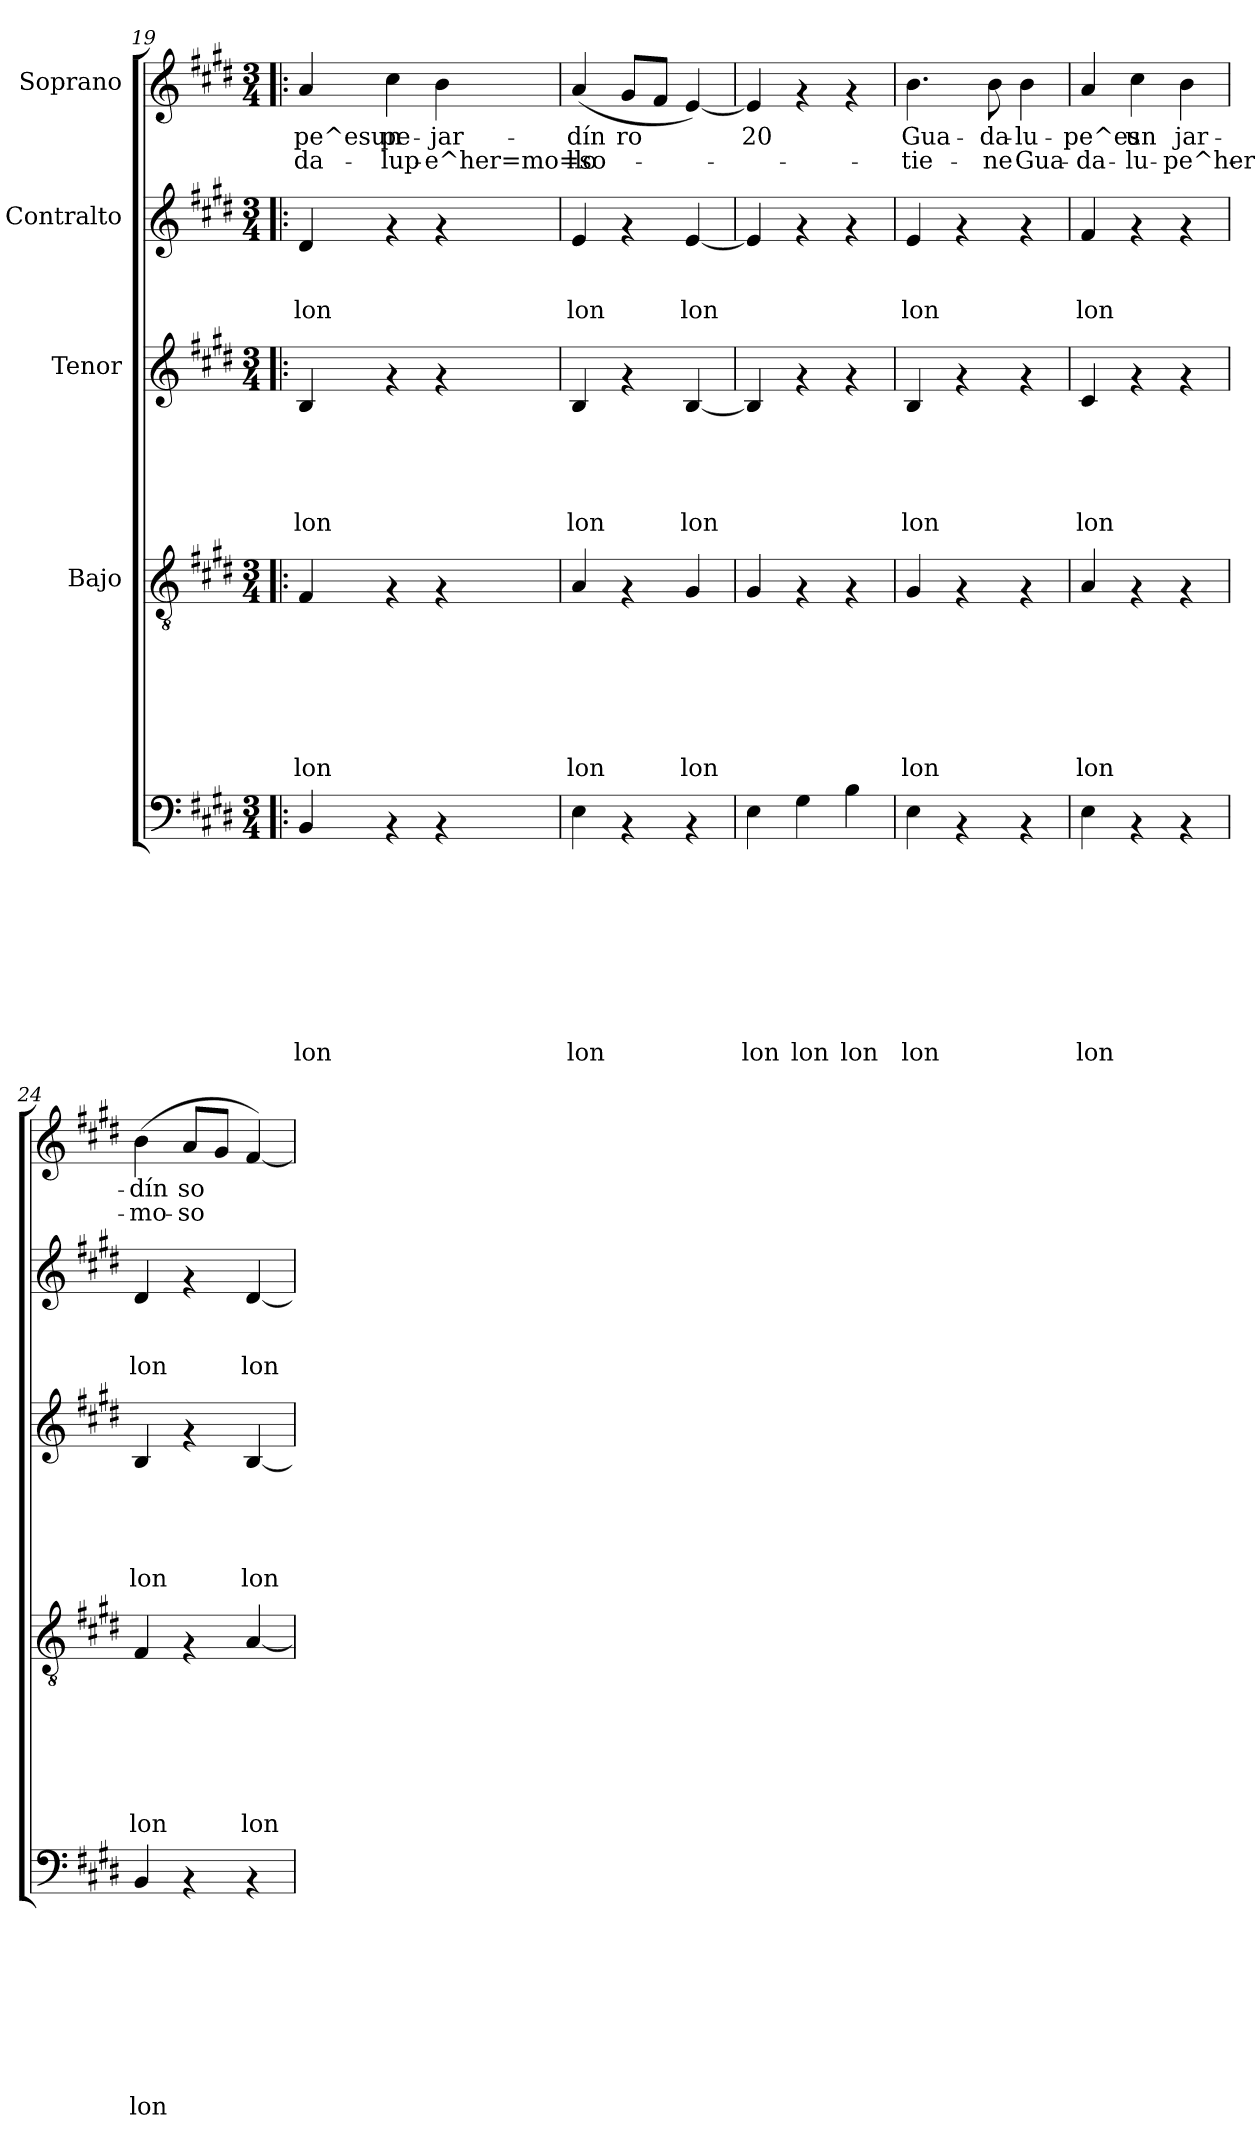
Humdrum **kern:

**kern	**text	**text	**text	**text	**text	**text	**text	**text	**text	**kern	**text	**text	**text	**text	**text	**text	**text	**kern	**text	**text	**text	**text	**text	**kern	**text	**text	**text	**kern	**text	**text
*part5	*part5	*part5	*part5	*part5	*part5	*part5	*part5	*part5	*part5	*part4	*part4	*part4	*part4	*part4	*part4	*part4	*part4	*part3	*part3	*part3	*part3	*part3	*part3	*part2	*part2	*part2	*part2	*part1	*part1	*part1
*staff5	*staff5	*staff5	*staff5	*staff5	*staff5	*staff5	*staff5	*staff5	*staff5	*staff4	*staff4	*staff4	*staff4	*staff4	*staff4	*staff4	*staff4	*staff3	*staff3	*staff3	*staff3	*staff3	*staff3	*staff2	*staff2	*staff2	*staff2	*staff1	*staff1	*staff1
*	*	*	*	*	*	*	*	*	*	*I"Bajo	*	*	*	*	*	*	*	*I"Tenor	*	*	*	*	*	*I"Contralto	*	*	*	*I"Soprano	*	*
*clefF4	*	*	*	*	*	*	*	*	*	*clefGv2	*	*	*	*	*	*	*	*clefG2	*	*	*	*	*	*clefG2	*	*	*	*clefG2	*	*
*k[f#c#g#d#]	*	*	*	*	*	*	*	*	*	*k[f#c#g#d#]	*	*	*	*	*	*	*	*k[f#c#g#d#]	*	*	*	*	*	*k[f#c#g#d#]	*	*	*	*k[f#c#g#d#]	*	*
*E:	*	*	*	*	*	*	*	*	*	*E:	*	*	*	*	*	*	*	*E:	*	*	*	*	*	*E:	*	*	*	*E:	*	*
*M3/4	*	*	*	*	*	*	*	*	*	*M3/4	*	*	*	*	*	*	*	*M3/4	*	*	*	*	*	*M3/4	*	*	*	*M3/4	*	*
=19!|:	=19!|:	=19!|:	=19!|:	=19!|:	=19!|:	=19!|:	=19!|:	=19!|:	=19!|:	=19!|:	=19!|:	=19!|:	=19!|:	=19!|:	=19!|:	=19!|:	=19!|:	=19!|:	=19!|:	=19!|:	=19!|:	=19!|:	=19!|:	=19!|:	=19!|:	=19!|:	=19!|:	=19!|:	=19!|:	=19!|:
!	!	!	!	!	!	!	!	!	!LO:LY:b	!	!	!	!	!	!	!	!LO:LY:b	!	!	!	!	!	!LO:LY:b	!	!	!	!LO:LY:b	!	!LO:LY:b	!LO:LY:b
4BB/	.	.	.	.	.	.	.	.	lon	4F#/	.	.	.	.	.	.	lon	4B/	.	.	.	.	lon	4d#/	.	.	lon	4a/	-pe^esun	-da-
!	!	!	!	!	!	!	!	!	!	!	!	!	!	!	!	!	!	!	!	!	!	!	!	!	!	!	!	!	!LO:LY:b	!LO:LY:b
4rAA	.	.	.	.	.	.	.	.	.	4rF	.	.	.	.	.	.	.	4rf	.	.	.	.	.	4rf	.	.	.	4cc#\	pe-	-lup-
!	!	!	!	!	!	!	!	!	!	!	!	!	!	!	!	!	!	!	!	!	!	!	!	!	!	!	!	!	!LO:LY:b	!LO:LY:b
4rAA	.	.	.	.	.	.	.	.	.	4rF	.	.	.	.	.	.	.	4rf	.	.	.	.	.	4rf	.	.	.	4b\	-jar-	-e^her=mo=so
=20	=20	=20	=20	=20	=20	=20	=20	=20	=20	=20	=20	=20	=20	=20	=20	=20	=20	=20	=20	=20	=20	=20	=20	=20	=20	=20	=20	=20	=20	=20
!	!	!	!	!	!	!	!	!	!LO:LY:b	!	!	!	!	!	!	!	!LO:LY:b	!	!	!	!	!	!LO:LY:b	!	!	!	!LO:LY:b	!	!LO:LY:b	!LO:LY:b
4E\	.	.	.	.	.	.	.	.	lon	4A/	.	.	.	.	.	.	lon	4B/	.	.	.	.	lon	4e/	.	.	lon	(<4a/	-dín	llo-
!	!	!	!	!	!	!	!	!	!	!	!	!	!	!	!	!	!	!	!	!	!	!	!	!	!	!	!	!	!LO:LY:b	!
4rAA	.	.	.	.	.	.	.	.	.	4rF	.	.	.	.	.	.	.	4rf	.	.	.	.	.	4rf	.	.	.	8g#/L	ro	.
.	.	.	.	.	.	.	.	.	.	.	.	.	.	.	.	.	.	.	.	.	.	.	.	.	.	.	.	8f#/J	.	.
!	!	!	!	!	!	!	!	!	!	!	!	!	!	!	!	!	!LO:LY:b	!	!	!	!	!	!LO:LY:b	!	!	!	!LO:LY:b	!	!	!
4rAA	.	.	.	.	.	.	.	.	.	4G#/	.	.	.	.	.	.	lon	[<4B/	.	.	.	.	lon	[<4e/	.	.	lon	[<4e/)	.	.
!!LO:PB:g=z
=21	=21	=21	=21	=21	=21	=21	=21	=21	=21	=21	=21	=21	=21	=21	=21	=21	=21	=21	=21	=21	=21	=21	=21	=21	=21	=21	=21	=21	=21	=21
!	!	!	!	!	!	!	!	!	!LO:LY:b	!	!	!	!	!	!	!	!	!	!	!	!	!	!	!	!	!	!	!	!LO:LY:b	!
4E\	.	.	.	.	.	.	.	.	lon	4G#/	.	.	.	.	.	.	.	4B/]	.	.	.	.	.	4e/]	.	.	.	4e/]	20	.
!	!	!	!	!	!	!	!	!	!LO:LY:b	!	!	!	!	!	!	!	!	!	!	!	!	!	!	!	!	!	!	!	!	!
4G#\	.	.	.	.	.	.	.	.	lon	4rF	.	.	.	.	.	.	.	4rf	.	.	.	.	.	4rf	.	.	.	4rf	.	.
!	!	!	!	!	!	!	!	!	!LO:LY:b	!	!	!	!	!	!	!	!	!	!	!	!	!	!	!	!	!	!	!	!	!
4B\	.	.	.	.	.	.	.	.	lon	4rF	.	.	.	.	.	.	.	4rf	.	.	.	.	.	4rf	.	.	.	4rf	.	.
=22	=22	=22	=22	=22	=22	=22	=22	=22	=22	=22	=22	=22	=22	=22	=22	=22	=22	=22	=22	=22	=22	=22	=22	=22	=22	=22	=22	=22	=22	=22
!	!	!	!	!	!	!	!	!	!LO:LY:b	!	!	!	!	!	!	!	!LO:LY:b	!	!	!	!	!	!LO:LY:b	!	!	!	!LO:LY:b	!	!LO:LY:b	!LO:LY:b
4E\	.	.	.	.	.	.	.	.	lon	4G#/	.	.	.	.	.	.	lon	4B/	.	.	.	.	lon	4e/	.	.	lon	4.b\	Gua-	-tie-
4rAA	.	.	.	.	.	.	.	.	.	4rF	.	.	.	.	.	.	.	4rf	.	.	.	.	.	4rf	.	.	.	.	.	.
!	!	!	!	!	!	!	!	!	!	!	!	!	!	!	!	!	!	!	!	!	!	!	!	!	!	!	!	!	!LO:LY:b	!LO:LY:b
.	.	.	.	.	.	.	.	.	.	.	.	.	.	.	.	.	.	.	.	.	.	.	.	.	.	.	.	8b\	-da-	-ne
!	!	!	!	!	!	!	!	!	!	!	!	!	!	!	!	!	!	!	!	!	!	!	!	!	!	!	!	!	!LO:LY:b	!LO:LY:b
4rAA	.	.	.	.	.	.	.	.	.	4rF	.	.	.	.	.	.	.	4rf	.	.	.	.	.	4rf	.	.	.	4b\	-lu-	Gua-
=23	=23	=23	=23	=23	=23	=23	=23	=23	=23	=23	=23	=23	=23	=23	=23	=23	=23	=23	=23	=23	=23	=23	=23	=23	=23	=23	=23	=23	=23	=23
!	!	!	!	!	!	!	!	!	!LO:LY:b	!	!	!	!	!	!	!	!LO:LY:b	!	!	!	!	!	!LO:LY:b	!	!	!	!LO:LY:b	!	!LO:LY:b	!LO:LY:b
4E\	.	.	.	.	.	.	.	.	lon	4A/	.	.	.	.	.	.	lon	4c#/	.	.	.	.	lon	4f#/	.	.	lon	4a/	-pe^es	-da-
!	!	!	!	!	!	!	!	!	!	!	!	!	!	!	!	!	!	!	!	!	!	!	!	!	!	!	!	!	!LO:LY:b	!LO:LY:b
4rAA	.	.	.	.	.	.	.	.	.	4rF	.	.	.	.	.	.	.	4rf	.	.	.	.	.	4rf	.	.	.	4cc#\	un	-lu-
!	!	!	!	!	!	!	!	!	!	!	!	!	!	!	!	!	!	!	!	!	!	!	!	!	!	!	!	!	!LO:LY:b	!LO:LY:b
4rAA	.	.	.	.	.	.	.	.	.	4rF	.	.	.	.	.	.	.	4rf	.	.	.	.	.	4rf	.	.	.	4b\	jar-	-pe^her-
=24	=24	=24	=24	=24	=24	=24	=24	=24	=24	=24	=24	=24	=24	=24	=24	=24	=24	=24	=24	=24	=24	=24	=24	=24	=24	=24	=24	=24	=24	=24
!	!	!	!	!	!	!	!	!	!LO:LY:b	!	!	!	!	!	!	!	!LO:LY:b	!	!	!	!	!	!LO:LY:b	!	!	!	!LO:LY:b	!	!LO:LY:b	!LO:LY:b
4BB/	.	.	.	.	.	.	.	.	lon	4F#/	.	.	.	.	.	.	lon	4B/	.	.	.	.	lon	4d#/	.	.	lon	(>4b\	-dín	-mo-
!	!	!	!	!	!	!	!	!	!	!	!	!	!	!	!	!	!	!	!	!	!	!	!	!	!	!	!	!	!LO:LY:b	!LO:LY:b
4rAA	.	.	.	.	.	.	.	.	.	4rF	.	.	.	.	.	.	.	4rf	.	.	.	.	.	4rf	.	.	.	8a/L	so	-so
.	.	.	.	.	.	.	.	.	.	.	.	.	.	.	.	.	.	.	.	.	.	.	.	.	.	.	.	8g#/J	.	.
!	!	!	!	!	!	!	!	!	!	!	!	!	!	!	!	!	!LO:LY:b	!	!	!	!	!	!LO:LY:b	!	!	!	!LO:LY:b	!	!	!
4rAA	.	.	.	.	.	.	.	.	.	[<4A/	.	.	.	.	.	.	lon	[<4B/	.	.	.	.	lon	[<4d#/	.	.	lon	[<4f#/)	.	.
=	=	=	=	=	=	=	=	=	=	=	=	=	=	=	=	=	=	=	=	=	=	=	=	=	=	=	=	=	=	=
*-	*-	*-	*-	*-	*-	*-	*-	*-	*-	*-	*-	*-	*-	*-	*-	*-	*-	*-	*-	*-	*-	*-	*-	*-	*-	*-	*-	*-	*-	*-
